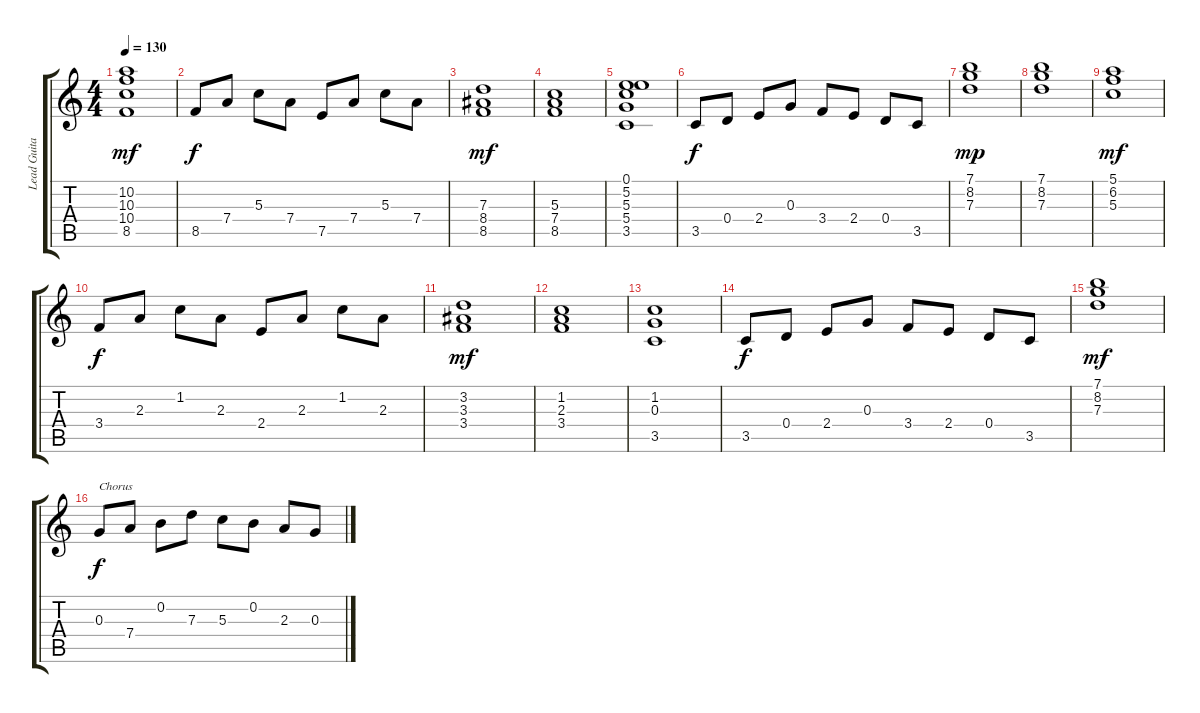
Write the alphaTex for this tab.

\track ("Lead Guitar" "Lead Guita") {instrument overdrivenguitar}
\staff {score tabs}
\tuning (E4 B3 G3 D3 A2 E2) {hide}
\ts (4 4)
\tempo 130
\clef g2
\ks c
(10.2 10.3 10.4 8.5).1{dy mf} |
8.5.8{dy f} 7.4.8 5.3.8 7.4.8 7.5.8 7.4.8 5.3.8 7.4.8 |
(7.3 8.4 8.5).1{dy mf} |
(5.3 7.4 8.5).1 |
(0.1 5.2 5.3 5.4 3.5).1 |
3.5.8{dy f} 0.4.8 2.4.8 0.3.8 3.4.8 2.4.8 0.4.8 3.5.8 |
(7.1 8.2 7.3).1{dy mp} |
(7.1 8.2 7.3).1 |
(5.1 6.2 5.3).1{dy mf} |
3.4.8{dy f} 2.3.8 1.2.8 2.3.8 2.4.8 2.3.8 1.2.8 2.3.8 |
(3.2 3.3 3.4).1{dy mf} |
(1.2 2.3 3.4).1 |
(1.2 0.3 3.5).1 |
3.5.8{dy f} 0.4.8 2.4.8 0.3.8 3.4.8 2.4.8 0.4.8 3.5.8 |
(7.1 8.2 7.3).1{dy mf} |
0.3.8{txt "Chorus" dy f} 7.4.8 0.2.8 7.3.8 5.3.8 0.2.8 2.3.8 0.3.8
